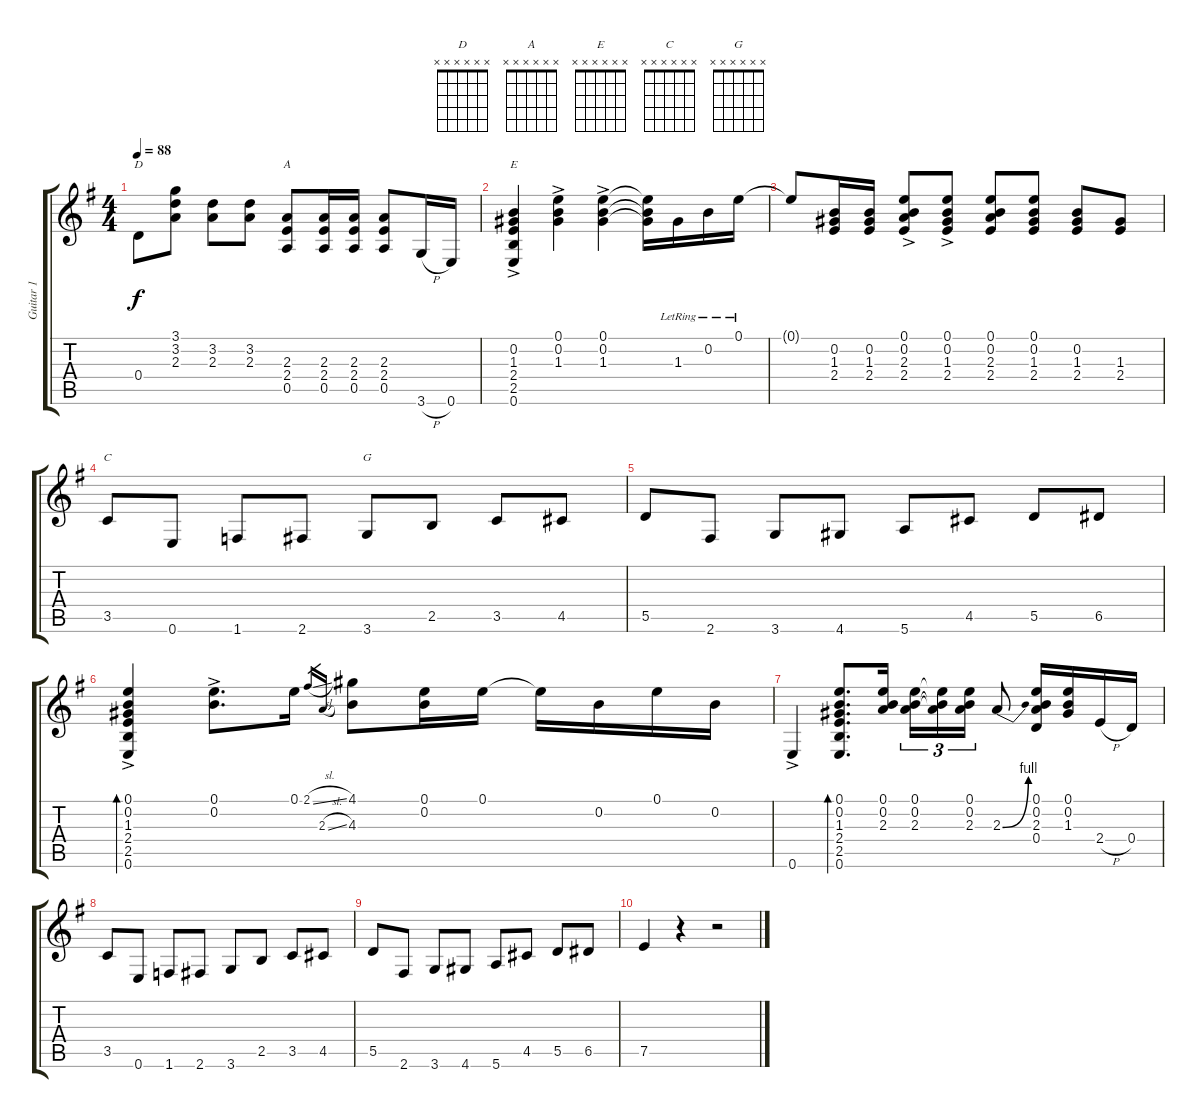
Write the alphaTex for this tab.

\track ("Guitar 1" "Guitar 1") {instrument electricguitarjazz}
\staff {score tabs}
\tuning (E4 B3 G3 D3 A2 E2) {hide}
\chord ("D" x x x x x x)
\chord ("A" x x x x x x)
\chord ("E" x x x x x x)
\chord ("C" x x x x x x)
\chord ("G" x x x x x x)
\ts (4 4)
\tempo 88
\clef g2
\ks g
0.4.8{ch "D" dy f} (3.1 3.2 2.3).8 (3.2 2.3).8 (3.2 2.3).8 (2.3 2.4 0.5).8{ch "A"} (2.3 2.4 0.5).16 (2.3 2.4 0.5).16 (2.3 2.4 0.5).8 3.6{h}.16 0.6.16 |
(0.2 1.3 2.4 2.5 0.6{ac}).4{ch "E"} (0.1{ac} 0.2 1.3).4 (0.1{ac} 0.2 1.3).4 (0.1{t} 0.2{t} 1.3{t}).16 1.3{lr}.16 0.2{lr}.16 0.1{lr}.16 |
0.1{t}.8 (0.2 1.3 2.4).16 (0.2 1.3 2.4).16 (0.1 0.2 2.3 2.4{ac}).8 (0.1 0.2 1.3 2.4{ac}).8 (0.1 0.2 2.3 2.4).8 (0.1 0.2 1.3 2.4).8 (0.2 1.3 2.4).8 (1.3 2.4).8 |
3.5.8{ch "C"} 0.6.8 1.6.8 2.6.8 3.6.8{ch "G"} 2.5.8 3.5.8 4.5.8 |
5.5.8 2.6.8 3.6.8 4.6.8 5.6.8 4.5.8 5.5.8 6.5.8 |
(0.1 0.2 1.3 2.4 2.5 0.6{ac}).4{bd 60} (0.1{ac} 0.2).8{d} 0.1.16 2.1{sl}.16{gr} 2.3{sl}.16{gr} (4.1 4.3).8 (0.1 0.2).16 0.1.16 0.1{t}.16 0.2.16 0.1.16 0.2.16 |
0.6{ac}.4{volume 0} (0.1 0.2 1.3 2.4 2.5 0.6).8{d bd 60} (0.1 0.2 2.3).16 (0.1 0.2 2.3).16{tu (3 2)} (0.1{t} 0.2{t} 2.3{t}).16{tu (3 2)} (0.1 0.2 2.3).16{tu (3 2)} 2.3{be (bend 0 0 60 4)}.8 (0.1 0.2 2.3 0.4).16 (0.1 0.2 1.3).16 2.4{h}.16 0.4.16 |
3.5.8 0.6.8 1.6.8 2.6.8 3.6.8 2.5.8 3.5.8 4.5.8 |
5.5.8 2.6.8 3.6.8 4.6.8 5.6.8 4.5.8 5.5.8 6.5.8 |
7.5.4 r.4 r.2
